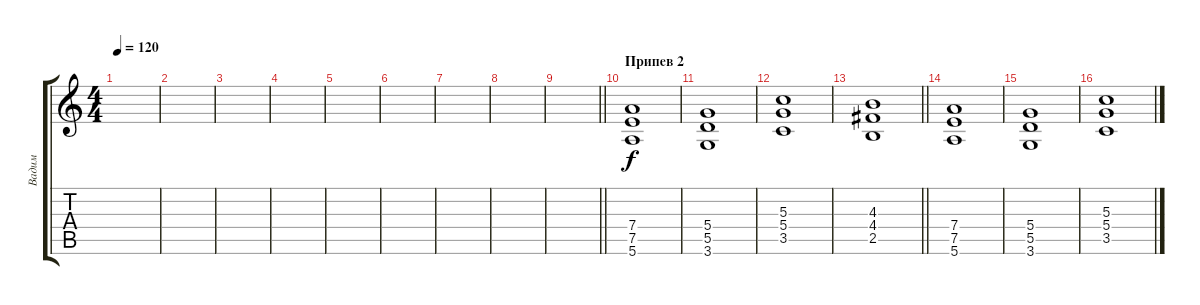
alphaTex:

\track ("Вадим" "Вадим") {instrument distortionguitar}
\staff {score tabs}
\tuning (E4 B3 G3 D3 A2 E2) {hide}
\ts (4 4)
\tempo 120
\clef g2
\ks c
|
|
|
|
|
|
|
|
\barLineRight lightlight
|
\section ("" "Припев 2")
(7.4 7.5 5.6).1 |
(5.4 5.5 3.6).1 |
(5.3 5.4 3.5).1 |
\barLineRight lightlight
(4.3 4.4 2.5).1 |
(7.4 7.5 5.6).1 |
(5.4 5.5 3.6).1 |
(5.3 5.4 3.5).1
